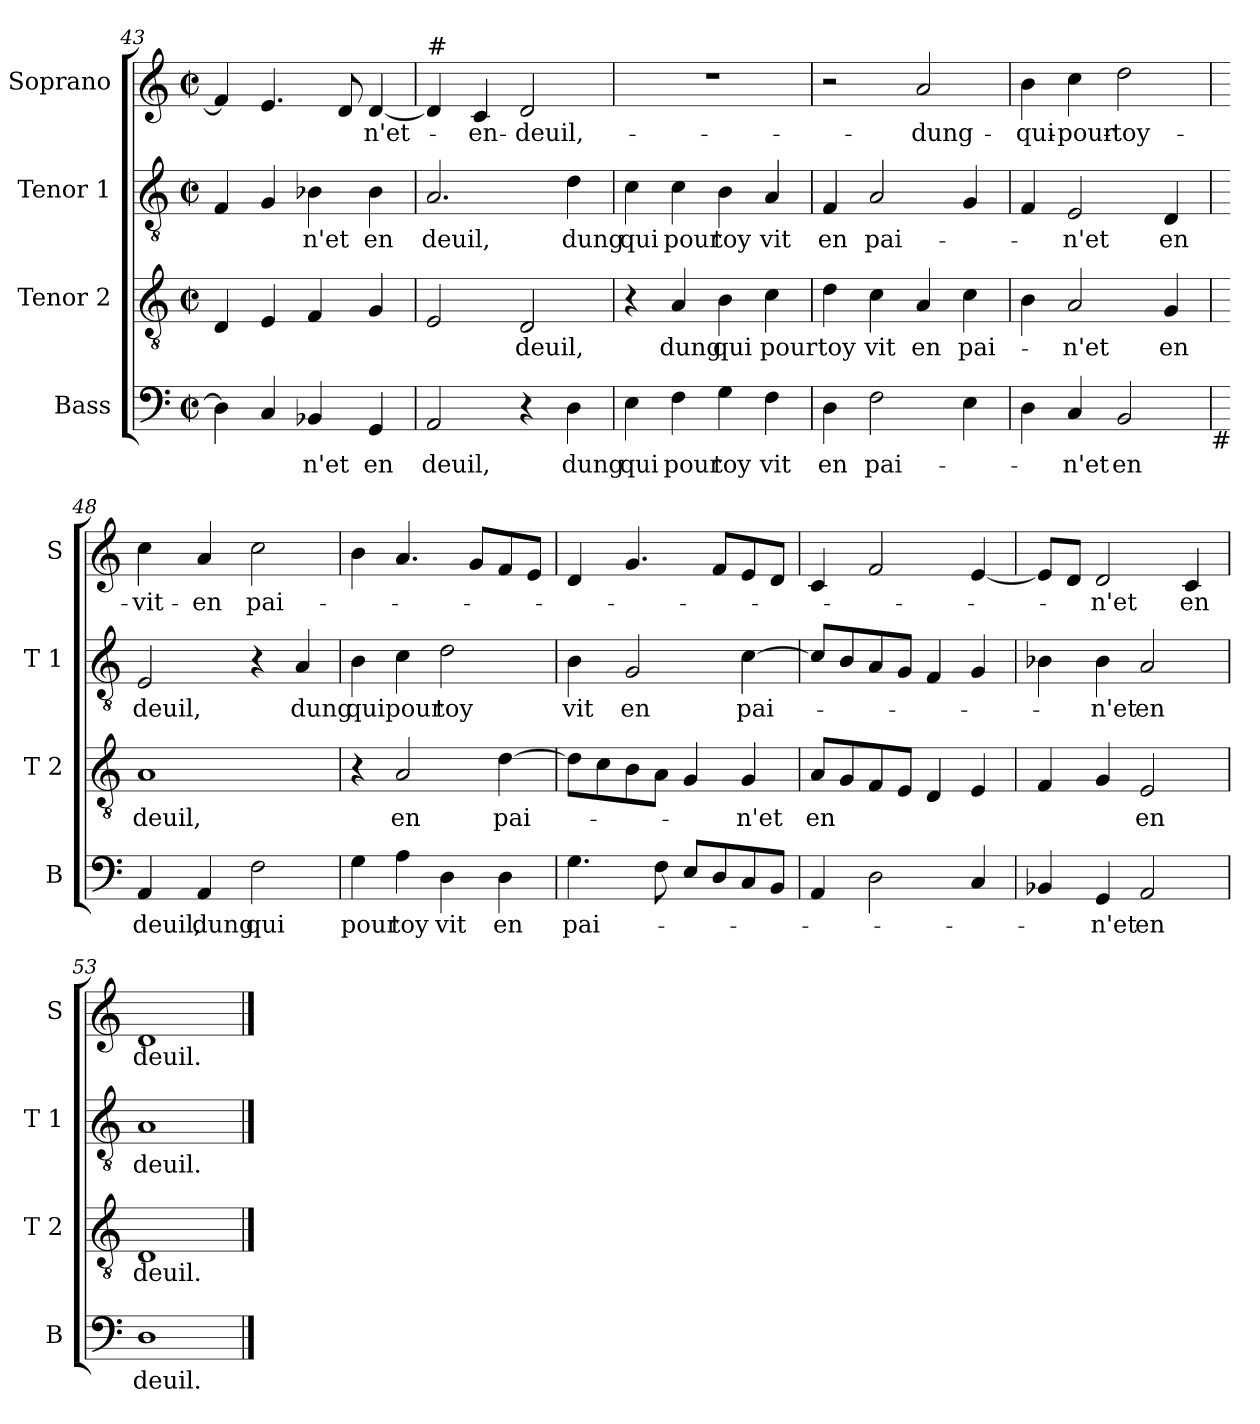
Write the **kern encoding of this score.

**kern	**text	**kern	**text	**kern	**text	**kern	**text
*part4	*part4	*part3	*part3	*part2	*part2	*part1	*part1
*staff4	*staff4	*staff3	*staff3	*staff2	*staff2	*staff1	*staff1
*I"Bass	*	*I"Tenor 2	*	*I"Tenor 1	*	*I"Soprano	*
*I'B	*	*I'T 2	*	*I'T 1	*	*I'S	*
!!LO:LB:g=z
*clefF4	*	*clefGv2	*	*clefGv2	*	*clefG2	*
*k[]	*	*k[]	*	*k[]	*	*k[]	*
*C:	*	*C:	*	*C:	*	*C:	*
*M2/2	*	*M2/2	*	*M2/2	*	*M2/2	*
*met(c|)	*	*met(c|)	*	*met(c|)	*	*met(c|)	*
=43	=43	=43	=43	=43	=43	=43	=43
4D\]	.	4D/	.	4F/	.	4f/]	.
4C/	.	4E/	.	4G/	.	4.e/	.
4BB-X/	-n'et	4F/	.	4B-X\	-n'et	.	.
.	.	.	.	.	.	8d/	.
4GG/	en	4G/	.	4B-\	en	[4d/	-n'et-
=44	=44	=44	=44	=44	=44	=44	=44
!	!	!	!	!	!	!LO:TX:a:t=#	!
2AA/	deuil,	2E/	.	2.A/	deuil,	4d/]	.
.	.	.	.	.	.	4c/	-en-
4r	.	2D/	deuil,	.	.	2d/	-deuil,-
4D\	dung	.	.	4d\	dung	.	.
=45	=45	=45	=45	=45	=45	=45	=45
4E\	qui	4r	.	4c\	qui	1r	.
4F\	pour	4A/	dung	4c\	pour	.	.
4G\	toy	4B\	qui	4B\	toy	.	.
4F\	vit	4c\	pour	4A/	vit	.	.
=46	=46	=46	=46	=46	=46	=46	=46
4D\	en	4d\	toy	4F/	en	2r	.
2F\	pai-	4c\	vit	2A/	pai-	.	.
.	.	4A/	en	.	.	2a/	-dung-
4E\	.	4c\	pai-	4G/	.	.	.
=47	=47	=47	=47	=47	=47	=47	=47
4D\	.	4B\	.	4F/	.	4b\	-qui-
4C/	-n'et	2A/	-n'et	2E/	-n'et	4cc\	-pour-
2BB/	en	.	.	.	.	2dd\	-toy-
.	.	4G/	en	4D/	en	.	.
!LO:TX:b:t=#	!	!	!	!	!	!	!
=48	=48	=48	=48	=48	=48	=48	=48
4AA/	deuil,	1A	deuil,	2E/	deuil,	4cc\	-vit-
4AA/	dung	.	.	.	.	4a/	-en
2F\	qui	.	.	4r	.	2cc\	pai-
.	.	.	.	4A/	dung	.	.
!!LO:LB:g=z
=49	=49	=49	=49	=49	=49	=49	=49
4G\	pour	4r	.	4B\	qui	4b\	.
4A\	toy	2A/	en	4c\	pour	4.a/	.
4D\	vit	.	.	2d\	toy	.	.
.	.	.	.	.	.	8g/L	.
4D\	en	[4d\	pai-	.	.	8f/	.
.	.	.	.	.	.	8e/J	.
=50	=50	=50	=50	=50	=50	=50	=50
4.G\	pai-	8d\L]	.	4B\	vit	4d/	.
.	.	8c\	.	.	.	.	.
.	.	8B\	.	2G/	en	4.g/	.
8F\	.	8A\J	.	.	.	.	.
8E/L	.	4G/	.	.	.	.	.
8D/	.	.	.	.	.	8f/L	.
8C/	.	4G/	-n'et	[4c\	pai-	8e/	.
8BB/J	.	.	.	.	.	8d/J	.
=51	=51	=51	=51	=51	=51	=51	=51
4AA/	.	8A/L	en	8c/L]	.	4c/	.
.	.	8G/	.	8B/	.	.	.
2D\	.	8F/	.	8A/	.	2f/	.
.	.	8E/J	.	8G/J	.	.	.
.	.	4D/	.	4F/	.	.	.
4C/	.	4E/	.	4G/	.	[4e/	.
=52	=52	=52	=52	=52	=52	=52	=52
4BB-X/	.	4F/	.	4B-X\	.	8e/L]	.
.	.	.	.	.	.	8d/J	.
4GG/	-n'et	4G/	.	4B-\	-n'et	2d/	-n'et
2AA/	en	2E/	en	2A/	en	.	.
.	.	.	.	.	.	4c/	en
=53	=53	=53	=53	=53	=53	=53	=53
1D	deuil.	1D	deuil.	1A	deuil.	1d	deuil.
==	==	==	==	==	==	==	==
*-	*-	*-	*-	*-	*-	*-	*-
